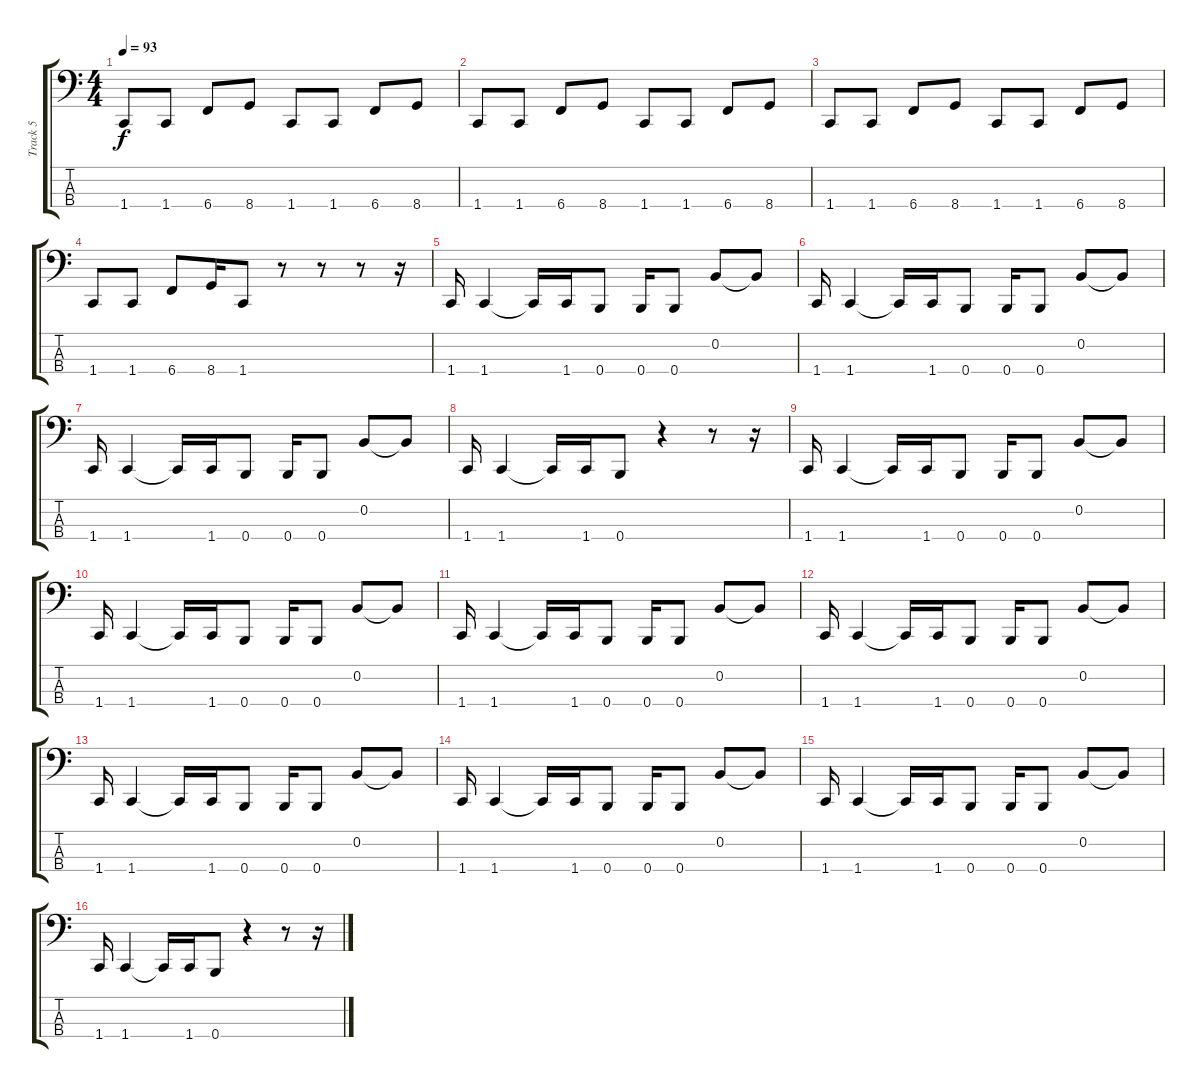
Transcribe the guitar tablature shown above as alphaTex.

\track ("Track 5" "Track 5") {instrument electricbasspick}
\staff {score tabs}
\tuning (E2 B1 Gb1 B0) {hide}
\ts (4 4)
\tempo 93
\clef f4
\ks c
1.4.8{dy f} 1.4.8 6.4.8 8.4.8 1.4.8 1.4.8 6.4.8 8.4.8 |
1.4.8 1.4.8 6.4.8 8.4.8 1.4.8 1.4.8 6.4.8 8.4.8 |
1.4.8 1.4.8 6.4.8 8.4.8 1.4.8 1.4.8 6.4.8 8.4.8 |
1.4.8 1.4.8 6.4.8 8.4.16 1.4.8 r.8 r.8 r.8 r.16 |
1.4.16{balance 7} 1.4.4 1.4{t}.16 1.4.16 0.4.8 0.4.16 0.4.8 0.2.8 0.2{t}.8 |
1.4.16{balance 7} 1.4.4 1.4{t}.16 1.4.16 0.4.8 0.4.16 0.4.8 0.2.8 0.2{t}.8 |
1.4.16{balance 7} 1.4.4 1.4{t}.16 1.4.16 0.4.8 0.4.16 0.4.8 0.2.8 0.2{t}.8 |
1.4.16{balance 7} 1.4.4 1.4{t}.16 1.4.16 0.4.8 r.4 r.8 r.16 |
1.4.16{balance 7} 1.4.4 1.4{t}.16 1.4.16 0.4.8 0.4.16 0.4.8 0.2.8 0.2{t}.8 |
1.4.16{balance 7} 1.4.4 1.4{t}.16 1.4.16 0.4.8 0.4.16 0.4.8 0.2.8 0.2{t}.8 |
1.4.16{balance 7} 1.4.4 1.4{t}.16 1.4.16 0.4.8 0.4.16 0.4.8 0.2.8 0.2{t}.8 |
1.4.16{balance 7} 1.4.4 1.4{t}.16 1.4.16 0.4.8 0.4.16 0.4.8 0.2.8 0.2{t}.8 |
1.4.16{balance 7} 1.4.4 1.4{t}.16 1.4.16 0.4.8 0.4.16 0.4.8 0.2.8 0.2{t}.8 |
1.4.16{balance 7} 1.4.4 1.4{t}.16 1.4.16 0.4.8 0.4.16 0.4.8 0.2.8 0.2{t}.8 |
1.4.16{balance 7} 1.4.4 1.4{t}.16 1.4.16 0.4.8 0.4.16 0.4.8 0.2.8 0.2{t}.8 |
1.4.16{balance 7} 1.4.4 1.4{t}.16 1.4.16 0.4.8 r.4 r.8 r.16
